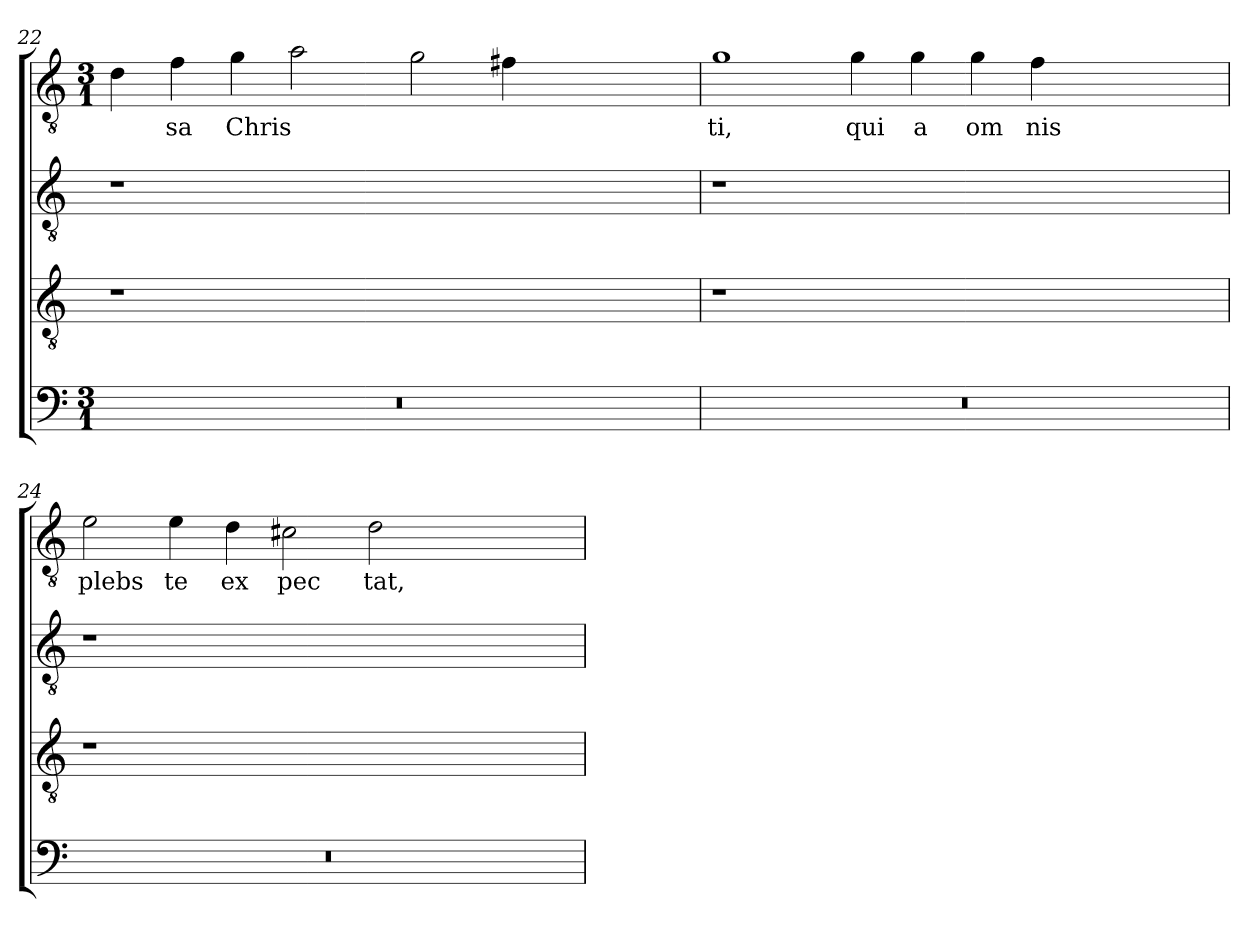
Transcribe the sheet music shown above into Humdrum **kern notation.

**kern	**kern	**kern	**kern	**text
*part4	*part3	*part2	*part1	*part1
*staff4	*staff3	*staff2	*staff1	*staff1
*clefF4	*clefGv2	*clefGv2	*clefGv2	*
*k[]	*k[]	*k[]	*k[]	*
*C:	*C:	*C:	*C:	*
*M3/1	*	*	*M3/1	*
=22	=22	=22	=22	=22
0.r	1r	1r	4d\	.
!	!	!	!	!LO:LY:b
.	.	.	4f\	sa
!	!	!	!	!LO:LY:b
.	.	.	4g\	Chris
.	.	.	2a\	.
.	0ryy	0ryy	.	.
.	.	.	2g\	.
.	.	.	4f#X\	.
.	.	.	1ryy	.
!!LO:LB:g=z
=23	=23	=23	=23	=23
!	!	!	!	!LO:LY:b
0.r	1r	1r	1g	ti,
!	!	!	!	!LO:LY:b
.	0ryy	0ryy	4g\	qui
!	!	!	!	!LO:LY:b
.	.	.	4g\	a
!	!	!	!	!LO:LY:b
.	.	.	4g\	om
!	!	!	!	!LO:LY:b
.	.	.	4f\	nis
.	.	.	1ryy	.
=24	=24	=24	=24	=24
!	!	!	!	!LO:LY:b
0.r	1r	1r	2e\	plebs
!	!	!	!	!LO:LY:b
.	.	.	4e\	te
!	!	!	!	!LO:LY:b
.	.	.	4d\	ex
!	!	!	!	!LO:LY:b
.	0ryy	0ryy	2c#X\	pec
!	!	!	!	!LO:LY:b
.	.	.	2d\	tat,
.	.	.	1ryy	.
=	=	=	=	=
*-	*-	*-	*-	*-
